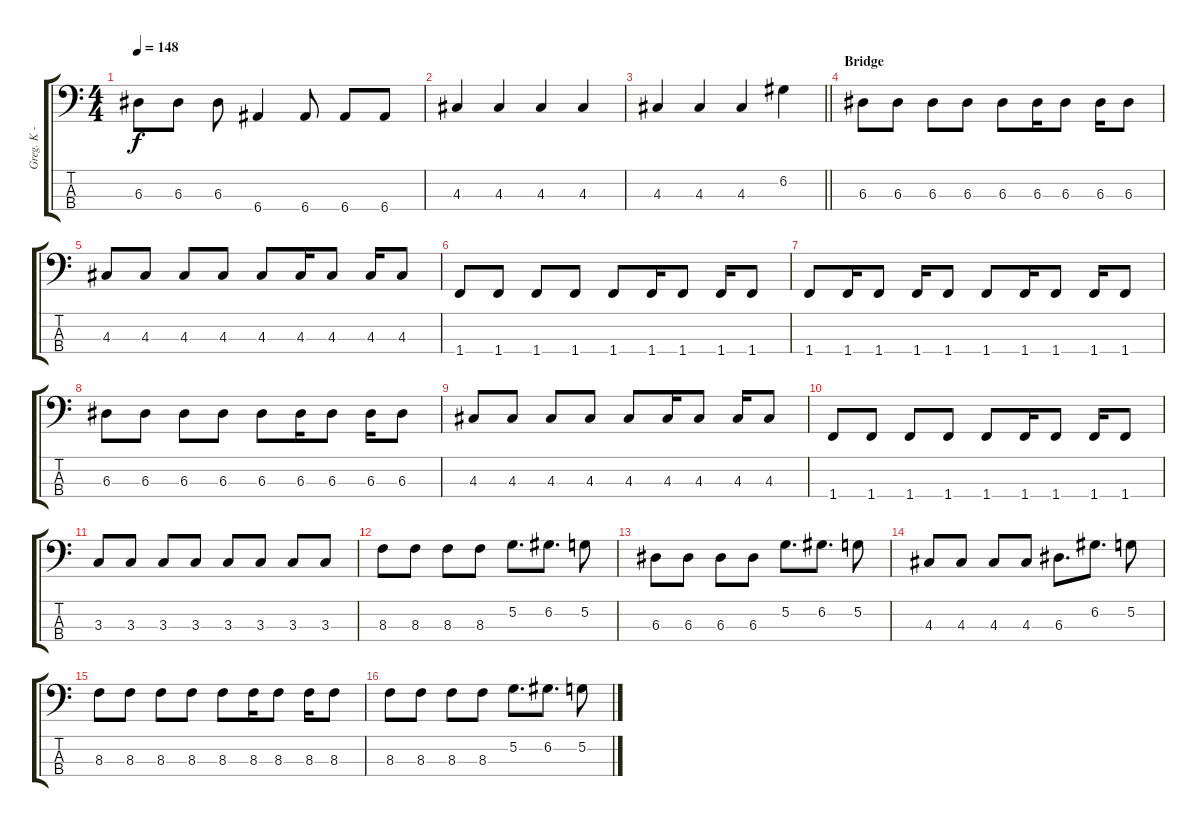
\track ("Greg. K - Bass" "Greg. K - ") {instrument electricbasspick}
\staff {score tabs}
\tuning (G2 D2 A1 E1) {hide}
\ts (4 4)
\tempo 148
\clef f4
\ks c
6.3.8{dy f} 6.3.8 6.3.8 6.4.4 6.4.8 6.4.8 6.4.8 |
4.3.4 4.3.4 4.3.4 4.3.4 |
\barLineRight lightlight
4.3.4 4.3.4 4.3.4 6.2.4 |
\section ("" "Bridge")
6.3.8 6.3.8 6.3.8 6.3.8 6.3.8 6.3.16 6.3.8 6.3.16 6.3.8 |
4.3.8 4.3.8 4.3.8 4.3.8 4.3.8 4.3.16 4.3.8 4.3.16 4.3.8 |
1.4.8 1.4.8 1.4.8 1.4.8 1.4.8 1.4.16 1.4.8 1.4.16 1.4.8 |
1.4.8 1.4.16 1.4.8 1.4.16 1.4.8 1.4.8 1.4.16 1.4.8 1.4.16 1.4.8 |
6.3.8 6.3.8 6.3.8 6.3.8 6.3.8 6.3.16 6.3.8 6.3.16 6.3.8 |
4.3.8 4.3.8 4.3.8 4.3.8 4.3.8 4.3.16 4.3.8 4.3.16 4.3.8 |
1.4.8 1.4.8 1.4.8 1.4.8 1.4.8 1.4.16 1.4.8 1.4.16 1.4.8 |
3.3.8 3.3.8 3.3.8 3.3.8 3.3.8 3.3.8 3.3.8 3.3.8 |
8.3.8 8.3.8 8.3.8 8.3.8 5.2.8{d} 6.2.8{d} 5.2.8 |
6.3.8 6.3.8 6.3.8 6.3.8 5.2.8{d} 6.2.8{d} 5.2.8 |
4.3.8 4.3.8 4.3.8 4.3.8 6.3.8{d} 6.2.8{d} 5.2.8 |
8.3.8 8.3.8 8.3.8 8.3.8 8.3.8 8.3.16 8.3.8 8.3.16 8.3.8 |
8.3.8 8.3.8 8.3.8 8.3.8 5.2.8{d} 6.2.8{d} 5.2.8
